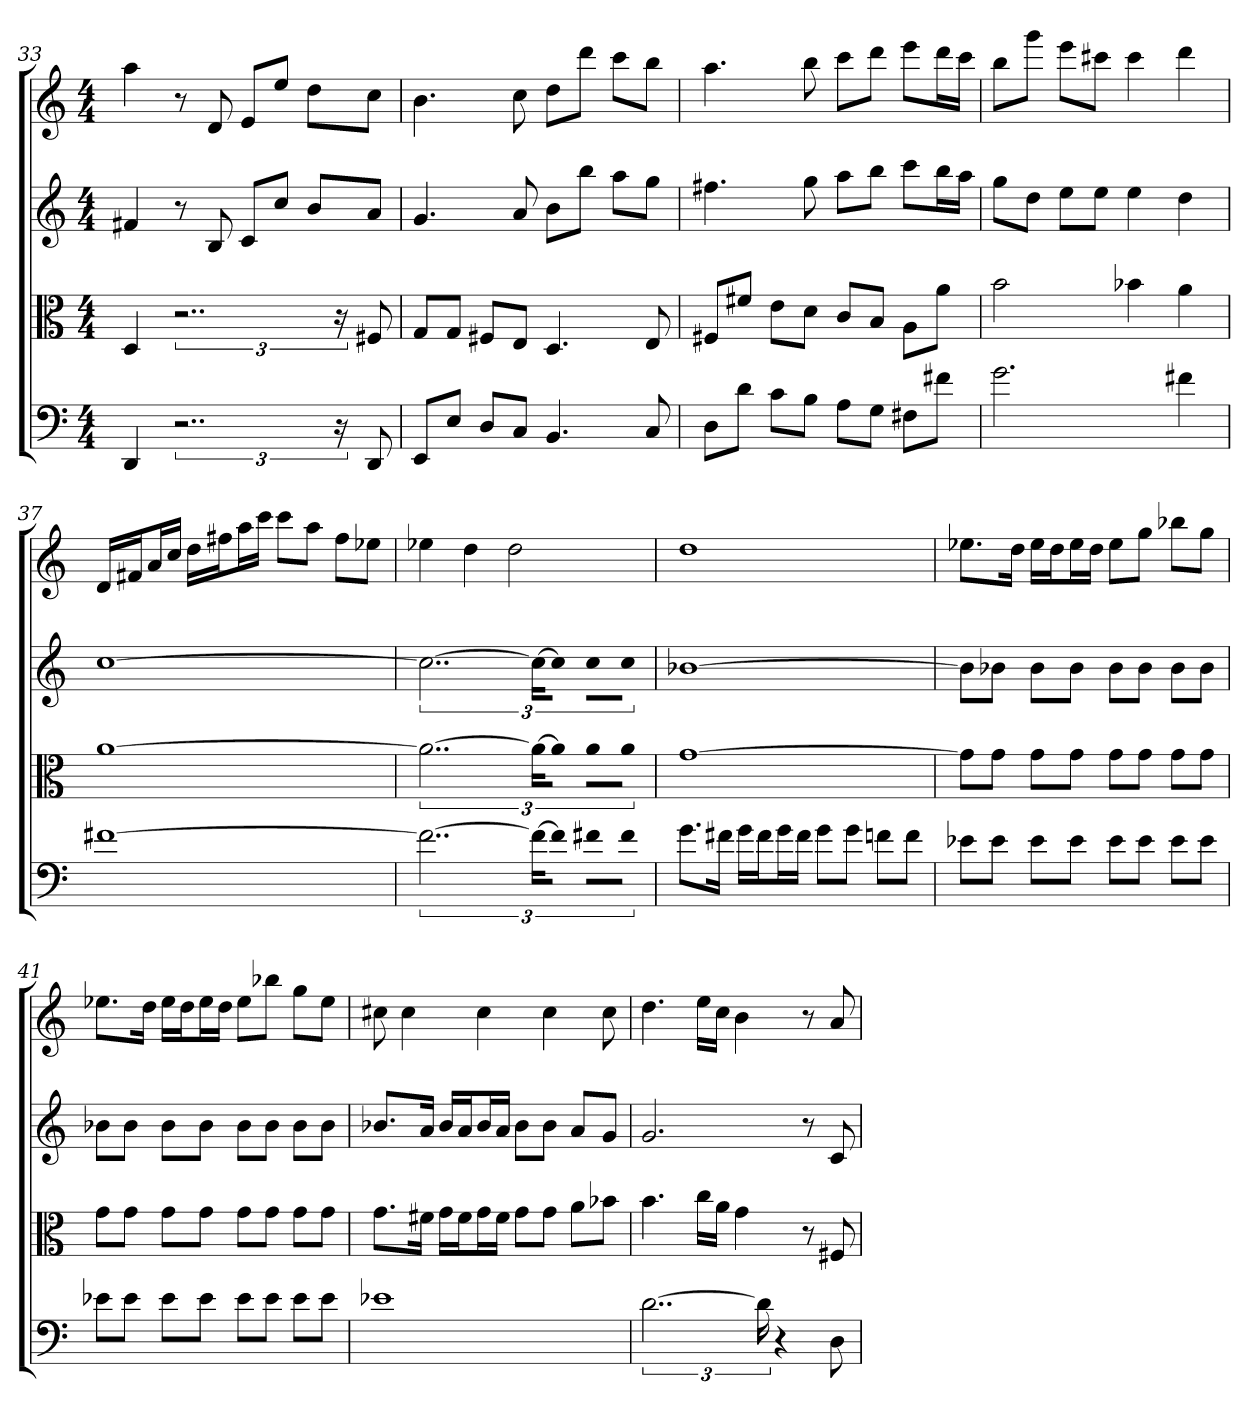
**kern	**kern	**kern	**kern
*part4	*part3	*part2	*part1
*staff4	*staff3	*staff2	*staff1
*clefF4	*clefC3	*	*
*k[]	*k[]	*k[]	*k[]
*C:	*C:	*C:	*C:
*M4/4	*M4/4	*M4/4	*M4/4
=33	=33	=33	=33
4DD	4D	4f#X	4aa
3..r	3..r	8r	8r
.	.	8B	8d
.	.	8cL	8eL
.	.	8ccJ	8eeJ
.	.	8bL	8ddL
24r	24r	.	.
8DD	8F#X	8aJ	8ccJ
=34	=34	=34	=34
8EE/L	8G/L	4.g	4.b
8E/J	8G/J	.	.
8D/L	8F#X/L	.	.
8C/J	8E/J	8a	8cc
4.BB	4.D	8bL	8ddL
.	.	8bbJ	8dddJ
.	.	8aaL	8cccL
8C	8E	8ggJ	8bbJ
=35	=35	=35	=35
8D\L	8F#X/L	4.ff#X	4.aa
8d\J	8f#X/J	.	.
8c\L	8e\L	.	.
8B\J	8d\J	8gg	8bb
8A\L	8c/L	8aaL	8cccL
8G\J	8B/J	8bbJ	8dddJ
8F#X\L	8A\L	8cccL	8eeeL
8f#X\J	8a\J	16bbL	16dddL
.	.	16aaJJ	16cccJJ
=36	=36	=36	=36
2.g	2b	8ggL	8bbL
.	.	8ddJ	8gggJ
.	.	8eeL	8eeeL
.	.	8eeJ	8ccc#XJ
.	4b-X	4ee	4ccc#
4f#X	4a	4dd	4ddd
=37	=37	=37	=37
[1f#X	[1a	[1cc	16dLL
.	.	.	16f#XJ
.	.	.	16aL
.	.	.	16ccJJ
.	.	.	16ddLL
.	.	.	16ff#XJ
.	.	.	16aaL
.	.	.	16cccJJ
.	.	.	8cccL
.	.	.	8aaJ
.	.	.	8ff#L
.	.	.	8ee-XJ
=38	=38	=38	=38
3..f#_	3..a_	3..cc_	4ee-X
.	.	.	4dd
.	.	.	2dd
24f#\KL_	24a\KL_	24ccKL_	.
8f#\J]	8a\J]	8ccJ]	.
8f#X\L	8a\L	8ccL	.
8f#\J	8a\J	8ccJ	.
=39	=39	=39	=39
8.g\L	[1g	[1b-X	1dd
16f#X\Jk	.	.	.
16g\LL	.	.	.
16f#\J	.	.	.
16g\L	.	.	.
16f#\JJ	.	.	.
8g\L	.	.	.
8g\J	.	.	.
8fn\L	.	.	.
8f\J	.	.	.
=40	=40	=40	=40
8e-X\L	8g\L]	8b-L]	8.ee-XL
8e-\J	8g\J	8b-XJ	.
.	.	.	16ddJk
8e-\L	8g\L	8b-L	16ee-LL
.	.	.	16ddJ
8e-\J	8g\J	8b-J	16ee-L
.	.	.	16ddJJ
8e-\L	8g\L	8b-L	8ee-L
8e-\J	8g\J	8b-J	8ggJ
8e-\L	8g\L	8b-L	8bb-XL
8e-\J	8g\J	8b-J	8ggJ
=41	=41	=41	=41
8e-X\L	8g\L	8b-XL	8.ee-XL
8e-\J	8g\J	8b-J	.
.	.	.	16ddJk
8e-\L	8g\L	8b-L	16ee-LL
.	.	.	16ddJ
8e-\J	8g\J	8b-J	16ee-L
.	.	.	16ddJJ
8e-\L	8g\L	8b-L	8ee-L
8e-\J	8g\J	8b-J	8bb-XJ
8e-\L	8g\L	8b-L	8ggL
8e-\J	8g\J	8b-J	8ee-J
=42	=42	=42	=42
1e-X	8.g\L	8.b-XL	8cc#X
.	.	.	4cc#
.	16f#X\Jk	16aJk	.
.	16g\LL	16b-LL	.
.	16f#\J	16aJ	.
.	16g\L	16b-L	4cc#
.	16f#\JJ	16aJJ	.
.	8g\L	8b-L	.
.	8g\J	8b-J	4cc#
.	8a\L	8aL	.
.	8b-X\J	8gJ	8cc#
=43	=43	=43	=43
[3..d	4.b	2.g	4.dd
.	16cc\LL	.	16eeLL
.	16a\JJ	.	16ccJJ
.	4g	.	4b
24d]	.	.	.
4r	.	.	.
.	8r	8r	8r
8D	8F#X	8c	8a
=	=	=	=
*-	*-	*-	*-
